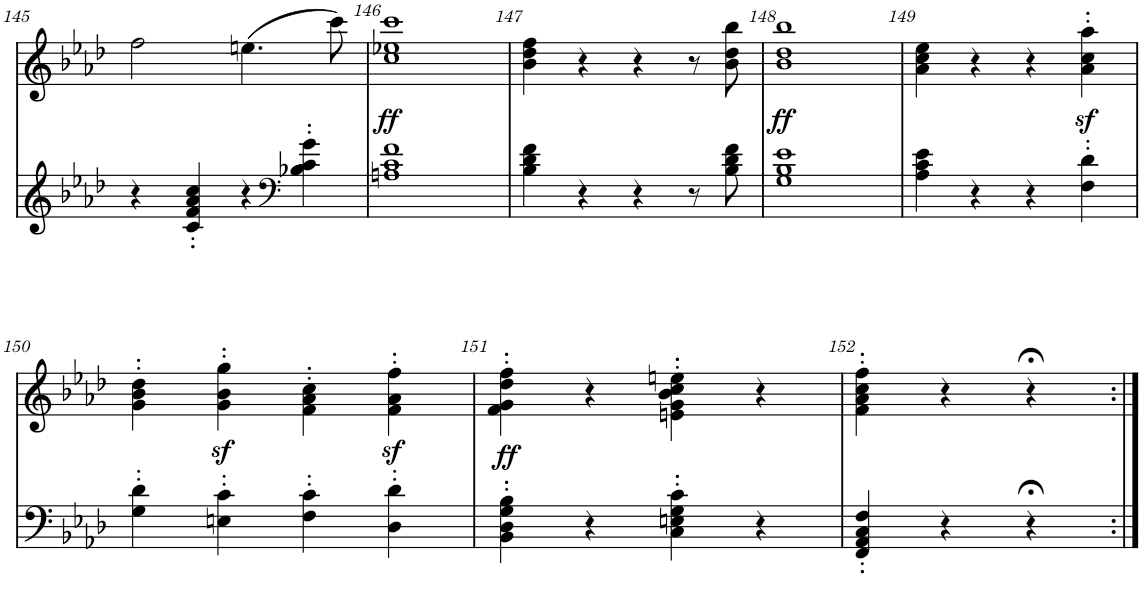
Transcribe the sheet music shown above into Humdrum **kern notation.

**kern	**kern	**dynam
*part2	*part1	*part1
*staff2	*staff1	*staff1
*I"piano	*I"piano	*
*I'Pno	*I'Pno	*
!!LO:PB:g=z
*clefG2	*clefG2	*
*k[b-e-a-d-]	*k[b-e-a-d-]	*
*f:	*f:	*
*M2/2	*M2/2	*
=145	=145	=145
4r	2ff\	.
4c/' 4f/' 4a-/' 4cc/'	.	.
4r	(4.een\	.
*clefF4	*	*
4B-X\' 4c\' 4g\'	.	.
.	8ccc\)	.
=146	=146	=146
!	!	!LO:DY:b
1An 1c 1f	1cc 1ee-X 1ccc	ff
=147	=147	=147
4B-\ 4d-\ 4f\	4b-\ 4dd-\ 4ff\	.
4r	4r	.
4r	4r	.
8r	8r	.
8B-\ 8d-\ 8f\	8b-\ 8dd-\ 8bb-\	.
=148	=148	=148
!	!	!LO:DY:b
1G 1B- 1e-	1b- 1dd- 1bb-	ff
=149	=149	=149
4A-\ 4c\ 4e-\	4a-\ 4cc\ 4ee-\	.
4r	4r	.
4r	4r	.
4F\' 4d-\'	4a-\z<' 4cc\z<' 4aa-\z<'	.
!!LO:LB:g=z
=150	=150	=150
4G\' 4d-\'	4g\' 4b-\' 4dd-\'	.
4En\' 4c\'	4g\z<' 4b-\z<' 4gg\z<'	.
4F\' 4c\'	4f\' 4a-\' 4cc\'	.
4D-\' 4d-\'	4f\z<' 4a-\z<' 4ff\z<'	.
=151	=151	=151
!	!	!LO:DY:b
4BB-\' 4D-\' 4G\' 4B-\'	4f\' 4g\' 4dd-\' 4ff\'	ff
4r	4r	.
4C\' 4En\' 4G\' 4c\'	4en\' 4g\' 4b-\' 4cc\' 4een\'	.
4r	4r	.
=152	=152	=152
4FF/' 4AA-/' 4C/' 4F/'	4f\' 4a-\' 4cc\' 4ff\'	.
4r	4r	.
4r;<	4r;<	.
=:|!	=:|!	=:|!
*-	*-	*-
